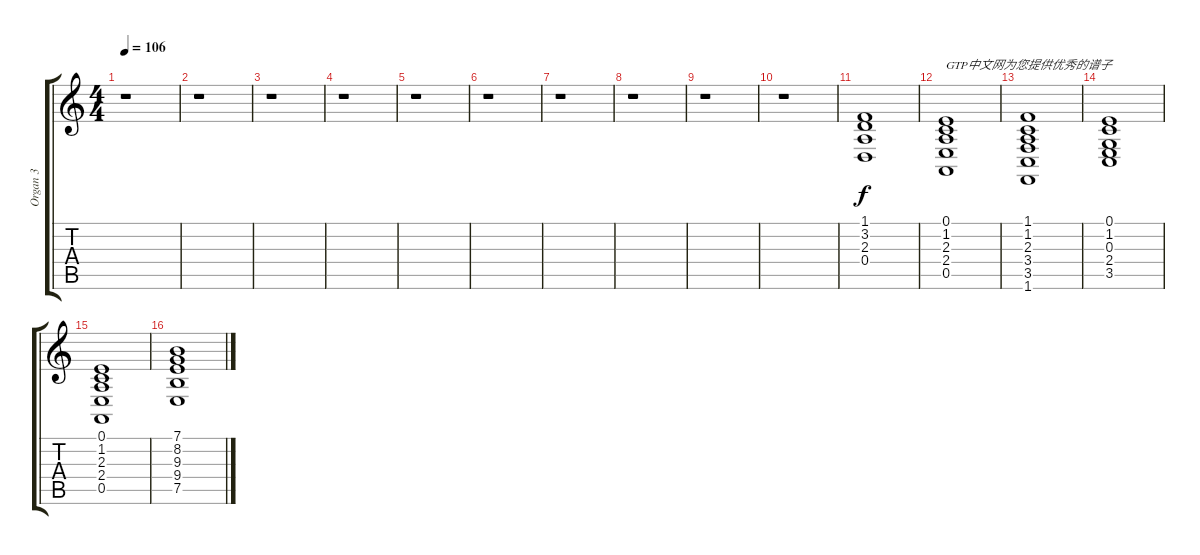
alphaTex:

\track ("Organ 3" "Organ 3") {instrument choiraahs}
\staff {score tabs}
\tuning (E4 B3 G3 D3 A2 E2) {hide}
\ts (4 4)
\tempo 106
\clef g2
\ks c
r.1{dy f instrument choiraahs} |
r.1 |
r.1 |
r.1 |
r.1 |
r.1 |
r.1 |
r.1 |
r.1 |
r.1 |
(1.1 3.2 2.3 0.4).1 |
(0.1 1.2 2.3 2.4 0.5).1{txt "GTP中文网为您提供优秀的谱子"} |
(1.1 1.2 2.3 3.4 3.5 1.6).1 |
(0.1 1.2 0.3 2.4 3.5).1 |
(0.1 1.2 2.3 2.4 0.5).1 |
(7.1 8.2 9.3 9.4 7.5).1
